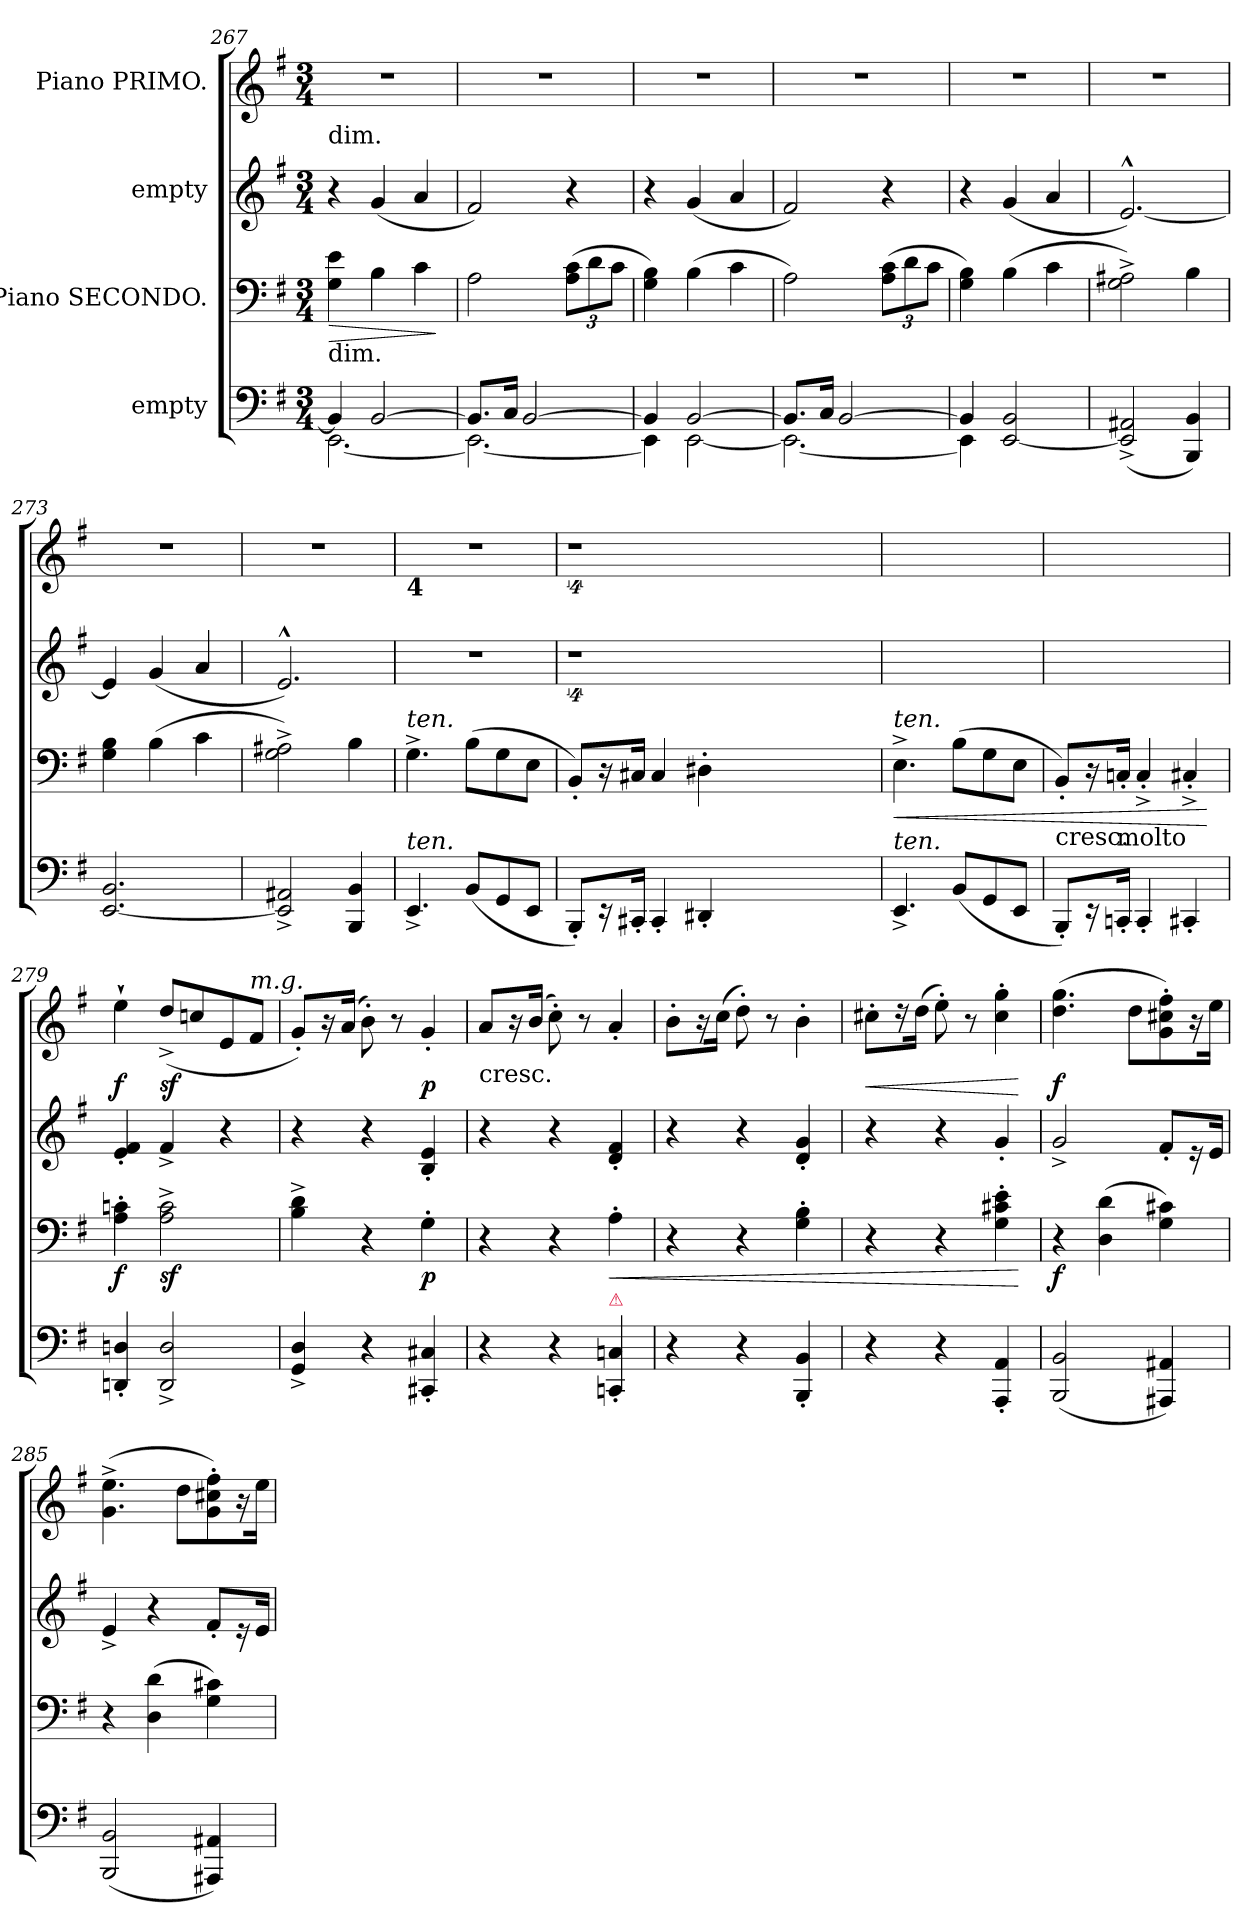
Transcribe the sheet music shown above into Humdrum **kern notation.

**kern	**kern	**dynam	**kern	**kern	**dynam
*part4	*part3	*part3	*part2	*part1	*part1
*staff4	*staff3	*staff3	*staff2	*staff1	*staff1
*I"empty	*I"Piano SECONDO.	*	*I"empty	*I"Piano PRIMO.	*
*clefF4	*clefF4	*	*clefG2	*clefG2	*
*k[f#]	*k[f#]	*	*k[f#]	*k[f#]	*
*M3/4	*M3/4	*	*M3/4	*M3/4	*
=267	=267	=267	=267	=267	=267
*^	*	*	*	*	*
!	!	!	!	!	!LO:TX:c:t=dim.	!
!	!	!LO:TX:c:t=dim.	!	!	!	!
4BB/]	[2.EE\	4G\ 4e\	>	4r	2.r	.
[2BB/	.	4B\	.	(4g/	.	.
.	.	4c\	.	4a/	.	.
*v	*v	*	*	*	*	*
.	.	]	.	.	.
=268	=268	=268	=268	=268	=268
*^	*	*	*	*	*
8.BB/L]	2.EE\_	2A\	.	2f#/)	2.r	.
16C/Jk	.	.	.	.	.	.
[2BB/	.	.	.	.	.	.
.	.	(12A\ 12c\L	.	4r	.	.
.	.	12d\	.	.	.	.
.	.	12c\J	.	.	.	.
=269	=269	=269	=269	=269	=269	=269
4BB/]	4EE\]	4G\ 4B\)	.	4r	2.r	.
[2BB/	[2EE\	(4B\	.	(4g/	.	.
.	.	4c\	.	4a/	.	.
=270	=270	=270	=270	=270	=270	=270
8.BB/L]	2.EE\_	2A\)	.	2f#/)	2.r	.
16C/Jk	.	.	.	.	.	.
[2BB/	.	.	.	.	.	.
.	.	(12A\ 12c\L	.	4r	.	.
.	.	12d\	.	.	.	.
.	.	12c\J	.	.	.	.
=271	=271	=271	=271	=271	=271	=271
4BB/]	4EE\]	4G\ 4B\)	.	4r	2.r	.
[2EE/ 2BB/	2ryy	(4B\	.	(4g/	.	.
.	.	4c\	.	4a/	.	.
*v	*v	*	*	*	*	*
=272	=272	=272	=272	=272	=272
(2EE]^>/ 2AA#X^>/	2G^\ 2A#X^\)	.	[2.e^^/)	2.r	.
4BBB/ 4BB/)	4B\	.	.	.	.
=273	=273	=273	=273	=273	=273
[2.EE/ 2.BB/	4G\ 4B\	.	4e/]	2.r	.
.	(4B\	.	(4g/	.	.
.	4c\	.	4a/	.	.
=274	=274	=274	=274	=274	=274
2EE]^>/ 2AA#X^>/	2G^\ 2A#X^\)	.	2.e^^/)	2.r	.
4BBB/ 4BB/	4B\	.	.	.	.
=275	=275	=275	=275	=275	=275
!	!	!	!	!LO:TX:b:B:t=4	!
!	!LO:TX:a:i:t=ten.	!	!	!	!
!LO:TX:a:i:t=ten.	!	!	!	!	!
4.EE^/	4.G^\	.	2.r	2.r	.
(8BB/L	(8B\L	.	.	.	.
8GG/	8G\	.	.	.	.
8EE/J	8E\J	.	.	.	.
=276	=276	=276	=276	=276	=276
8BBB'/L)	8BB'/L)	.	4%9r	4%9r	.
16r	16r	.	.	.	.
16CC#X'/Jk	16C#X/Jk	.	.	.	.
4CC#'/	4C#/	.	.	.	.
4DD#X'/	4D#X'\	.	.	.	.
1.ryy	1.ryy	.	.	.	.
=277	=277	=277	=277	=277	=277
!	!LO:TX:a:i:t=ten.	!	!	!	!
!LO:TX:a:i:t=ten.	!	!	!	!	!
4.EE^/	4.E^\	<	2.ryy	2.ryy	.
(8BB/L	(8B\L	.	.	.	.
8GG/	8G\	.	.	.	.
8EE/J	8E\J	.	.	.	.
=278	=278	=278	=278	=278	=278
!	!LO:TX:c:t=cresc.	!	!	!	!
8BBB'/L)	8BB'/L)	.	2.ryy	2.ryy	.
16r	16r	.	.	.	.
!	!LO:TX:b:t=molto	!	!	!	!
16CCn'/Jk	16Cn'/Jk	.	.	.	.
4CC'/	4C'^>/	.	.	.	.
4CC#X'/	4C#X'^>/	.	.	.	.
.	.	[	.	.	.
=279	=279	=279	=279	=279	=279
4DDn'/ 4Dn'/	4A'\ 4cn'\	f	4e'/ 4f#'/	4ee`\	f
2DD^>/ 2D^>/	2A^>\ 2c^>\	sf	4f#^>/	(8dd^>/L	sf
.	.	.	.	8ccn/	.
.	.	.	4r	8e/	.
!	!	!	!	!LO:TX:a:i:t=m.g.	!
.	.	.	.	8f#/J	.
=280	=280	=280	=280	=280	=280
4GG^>/ 4D^>/	4B^>\ 4d^>\	.	4r	8g'/L)	.
.	.	.	.	16r	.
.	.	.	.	(16a/Jk	.
4r	4r	.	4r	8b'\)	.
.	.	.	.	8r	.
4CC#X'/ 4C#X'/	4G'\	p	4B'/ 4e'/	4g'/	p
=281	=281	=281	=281	=281	=281
!	!	!	!	!LO:TX:c:t=cresc.	!
4r	4r	.	4r	8a/L	.
.	.	.	.	16r	.
.	.	.	.	(16b/Jk	.
4r	4r	.	4r	8cc'\)	.
.	.	.	.	8r	.
!	!LO:TX:b:color=crimson:t=⚠	!	!	!	!
4CCn'/ 4Cn'/	4A'\	<	4d'/ 4f#'/	4a'/	.
=282	=282	=282	=282	=282	=282
4r	4r	.	4r	8b'\L	.
.	.	.	.	16r	.
.	.	.	.	(16cc\Jk	.
4r	4r	.	4r	8dd'\)	.
.	.	.	.	8r	.
4BBB'/ 4BB'/	4G'\ 4B'\	.	4d'/ 4g'/	4b'\	.
=283	=283	=283	=283	=283	=283
4r	4r	.	4r	8cc#X'\L	<
.	.	.	.	16r	.
.	.	.	.	(16dd\Jk	.
4r	4r	.	4r	8ee'\)	.
.	.	.	.	8r	.
4AAA'/ 4AA'/	4G'\ 4c#X'\ 4e'\	.	4g'/	4cc#'\ 4gg'\	.
.	.	[	.	.	[
=284	=284	=284	=284	=284	=284
(2BBB/ 2BB/	4r	f	2g^/	(4.dd\ 4.gg\	f
.	(4D\ 4d\	.	.	.	.
.	.	.	.	8dd\L	.
4AAA#X/ 4AA#X/)	4G\ 4c#X\)	.	8f#'/L	8g'\ 8cc#X'\ 8ff#'\)	.
.	.	.	16r	16r	.
.	.	.	16e/Jk	16ee\Jk	.
=285	=285	=285	=285	=285	=285
(2BBB/ 2BB/	4r	.	4e^/	(4.g^\ 4.ee^\	.
.	(4D\ 4d\	.	4r	.	.
.	.	.	.	8dd\L	.
4AAA#X/ 4AA#X/)	4G\ 4c#X\)	.	8f#'/L	8g'\ 8cc#X'\ 8ff#'\)	.
.	.	.	16r	16r	.
.	.	.	16e/Jk	16ee\Jk	.
=	=	=	=	=	=
*-	*-	*-	*-	*-	*-
